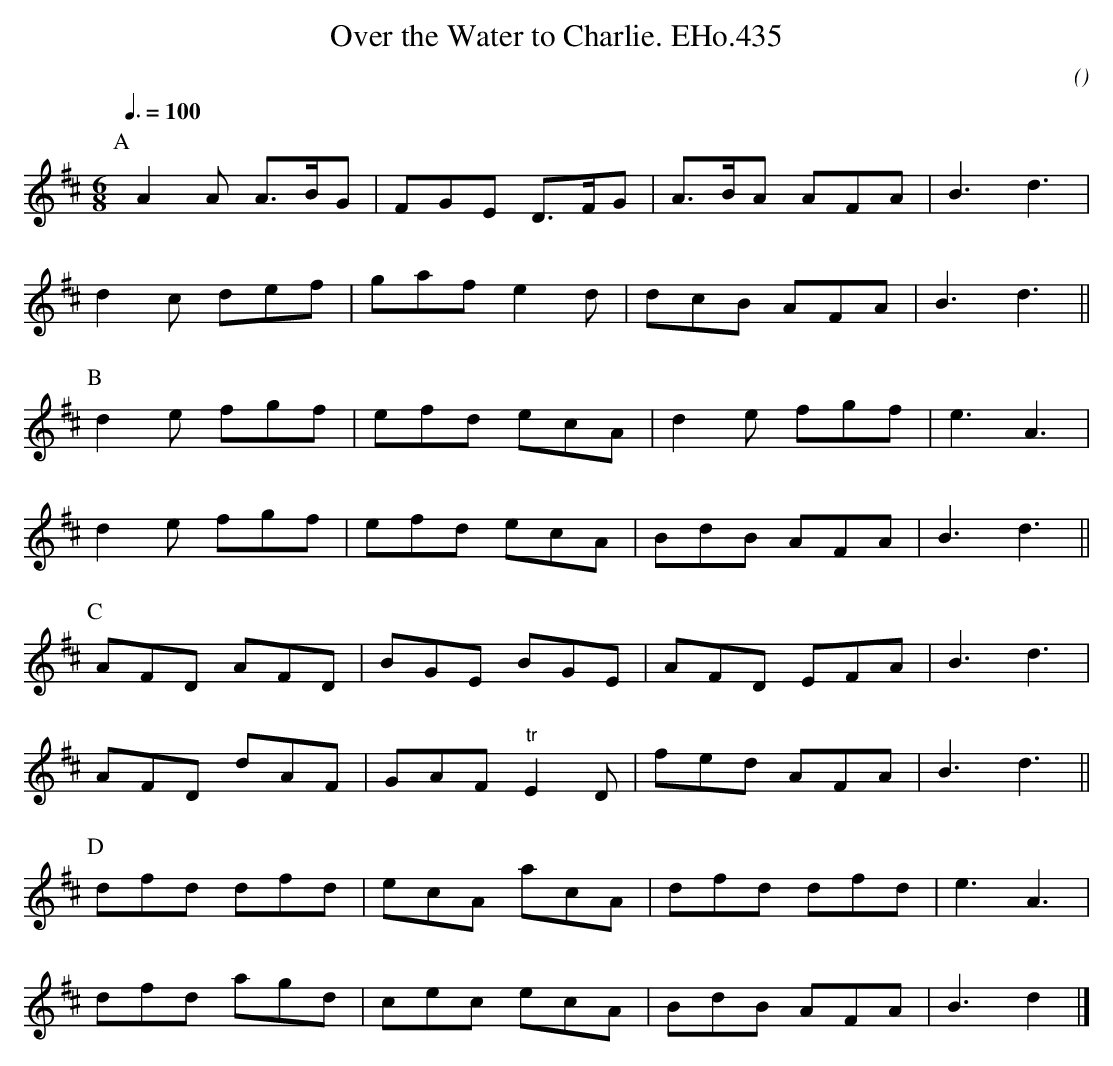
X:1
T:Over the Water to Charlie. EHo.435
M:6/8
L:1/8
Q:3/8=100
C:
O:
K:D
P:A
yA2A A>BG | FGE D>FG | A>BA AFA | B3d3 |
d2c def | gaf e2d | dcB AFA | B3d3 ||
P:B
d2e fgf | efd ecA | d2e fgf | e3A3 |
d2e fgf | efd ecA | BdB AFA | B3d3 ||
P:C
AFD AFD | BGE BGE | AFD EFA | B3d3 |
AFD dAF | GAF"tr"E2D | fed AFA | B3d3 ||
P:D
dfd dfd | ecA acA | dfd dfd | e3A3 |
dfd agd | cec ecA | BdB AFA | B3d2 |]
